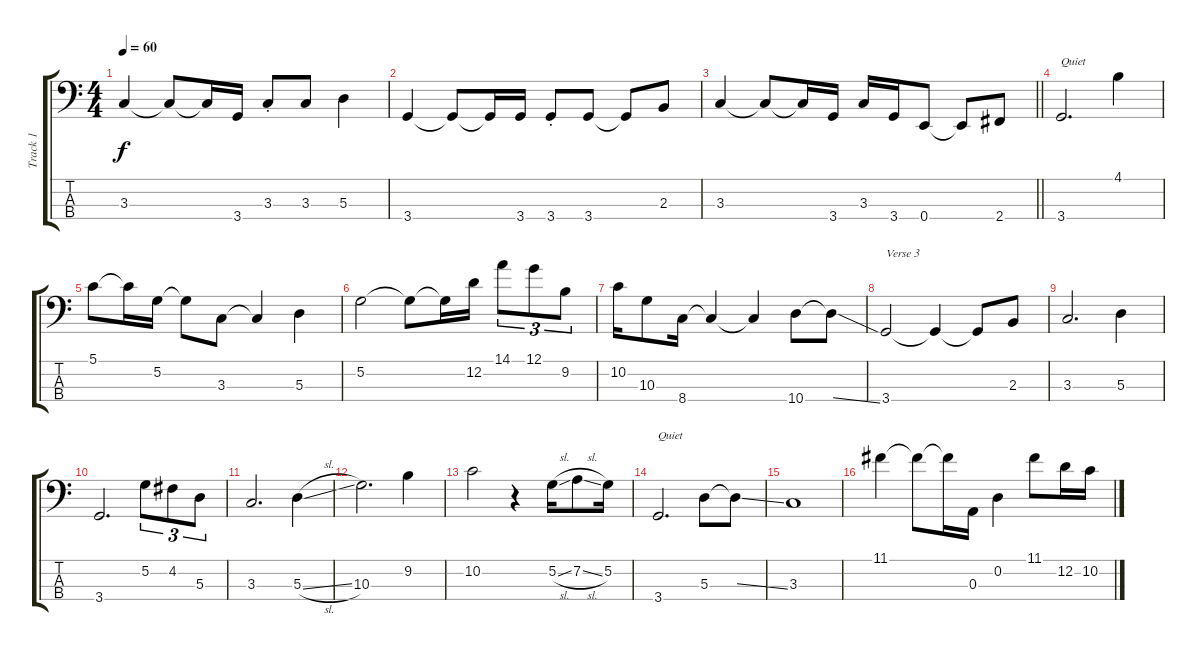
\track ("Track 1" "Track 1") {instrument acousticguitarsteel}
\staff {score tabs}
\tuning (G2 D2 A1 E1) {hide}
\ts (4 4)
\tempo 60
\clef f4
\ks c
3.3.4{dy f} 3.3{t}.8 3.3{t}.16 3.4.16 3.3{st}.8 3.3.8 5.3.4 |
3.4.4 3.4{t}.8 3.4{t}.16 3.4.16 3.4{st}.8 3.4.8 3.4{t}.8 2.3.8 |
\barLineRight lightlight
3.3.4 3.3{t}.8 3.3{t}.16 3.4.16 3.3.16 3.4.16 0.4.8 0.4{t}.8 2.4.8 |
3.4.2{d txt "Quiet"} 4.1.4 |
5.1.8 5.1{t}.16 5.2.16 5.2{t}.8 3.3.8 3.3{t}.4 5.3.4 |
5.2.2 5.2{t}.8 5.2{t}.16 12.2.16 14.1.8{tu (3 2)} 12.1.8{tu (3 2)} 9.2.8{tu (3 2)} |
10.2.16 10.3.8 8.4.16 8.4{t}.4 8.4{t}.4 10.4.8 10.4{ss t}.8 |
3.4.2{txt "Verse 3"} 3.4{t}.4 3.4{t}.8 2.3.8 |
3.3.2{d} 5.3.4 |
3.4.2{d} 5.2.8{tu (3 2)} 4.2.8{tu (3 2)} 5.3.8{tu (3 2)} |
3.3.2{d} 5.3{sl}.4 |
10.3.2{d} 9.2.4 |
10.2.2 r.4 5.2{sl}.16 7.2{sl}.8 5.2.16 |
3.4.2{d txt "Quiet"} 5.3.8 5.3{ss t}.8 |
3.3.1 |
11.1.4 11.1{t}.8 11.1{t}.16 0.3.16 0.2.4 11.1.8 12.2.16 10.2.16
